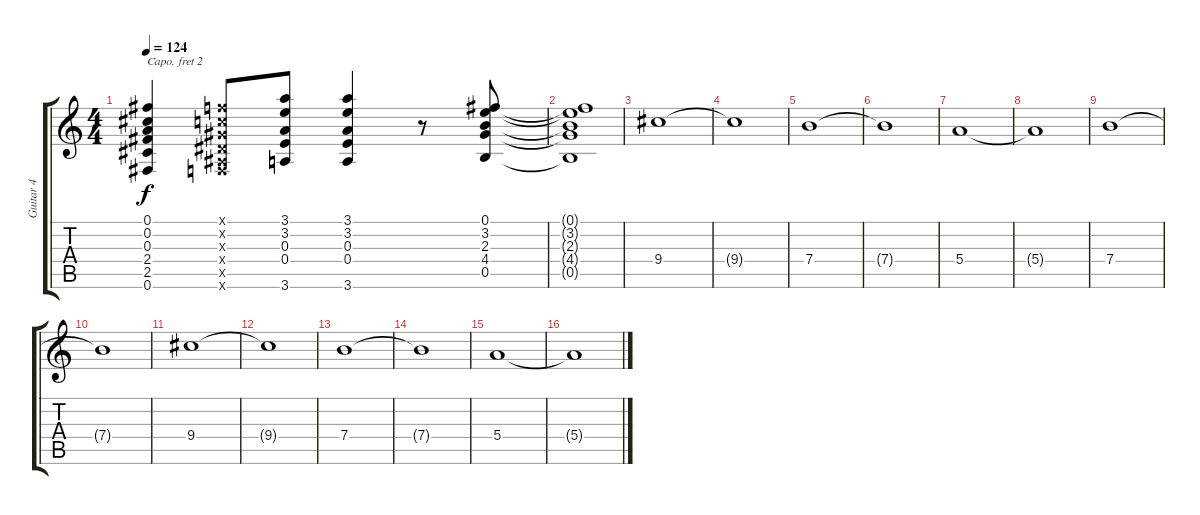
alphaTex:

\track ("Guitar 4" "Guitar 4") {instrument overdrivenguitar}
\staff {score tabs}
\capo 2
\tuning (E4 B3 G3 D3 A2 E2) {hide}
\ts (4 4)
\tempo 124
\clef g2
\ks c
(0.1 0.2 0.3 2.4 2.5 0.6).4{dy f} (-1.1{x} -1.2{x} -1.3{x} -1.4{x} -1.5{x} -1.6{x}).8 (3.1 3.2 0.3 0.4 3.6).8 (3.1 3.2 0.3 0.4 3.6).4 r.8 (0.1 3.2 2.3 4.4 0.5).8 |
(0.1{t} 3.2{t} 2.3{t} 4.4{t} 0.5{t}).1 |
9.4.1 |
9.4{t}.1 |
7.4.1 |
7.4{t}.1 |
5.4.1 |
5.4{t}.1 |
7.4.1 |
7.4{t}.1 |
9.4.1 |
9.4{t}.1 |
7.4.1 |
7.4{t}.1 |
5.4.1 |
5.4{t}.1
